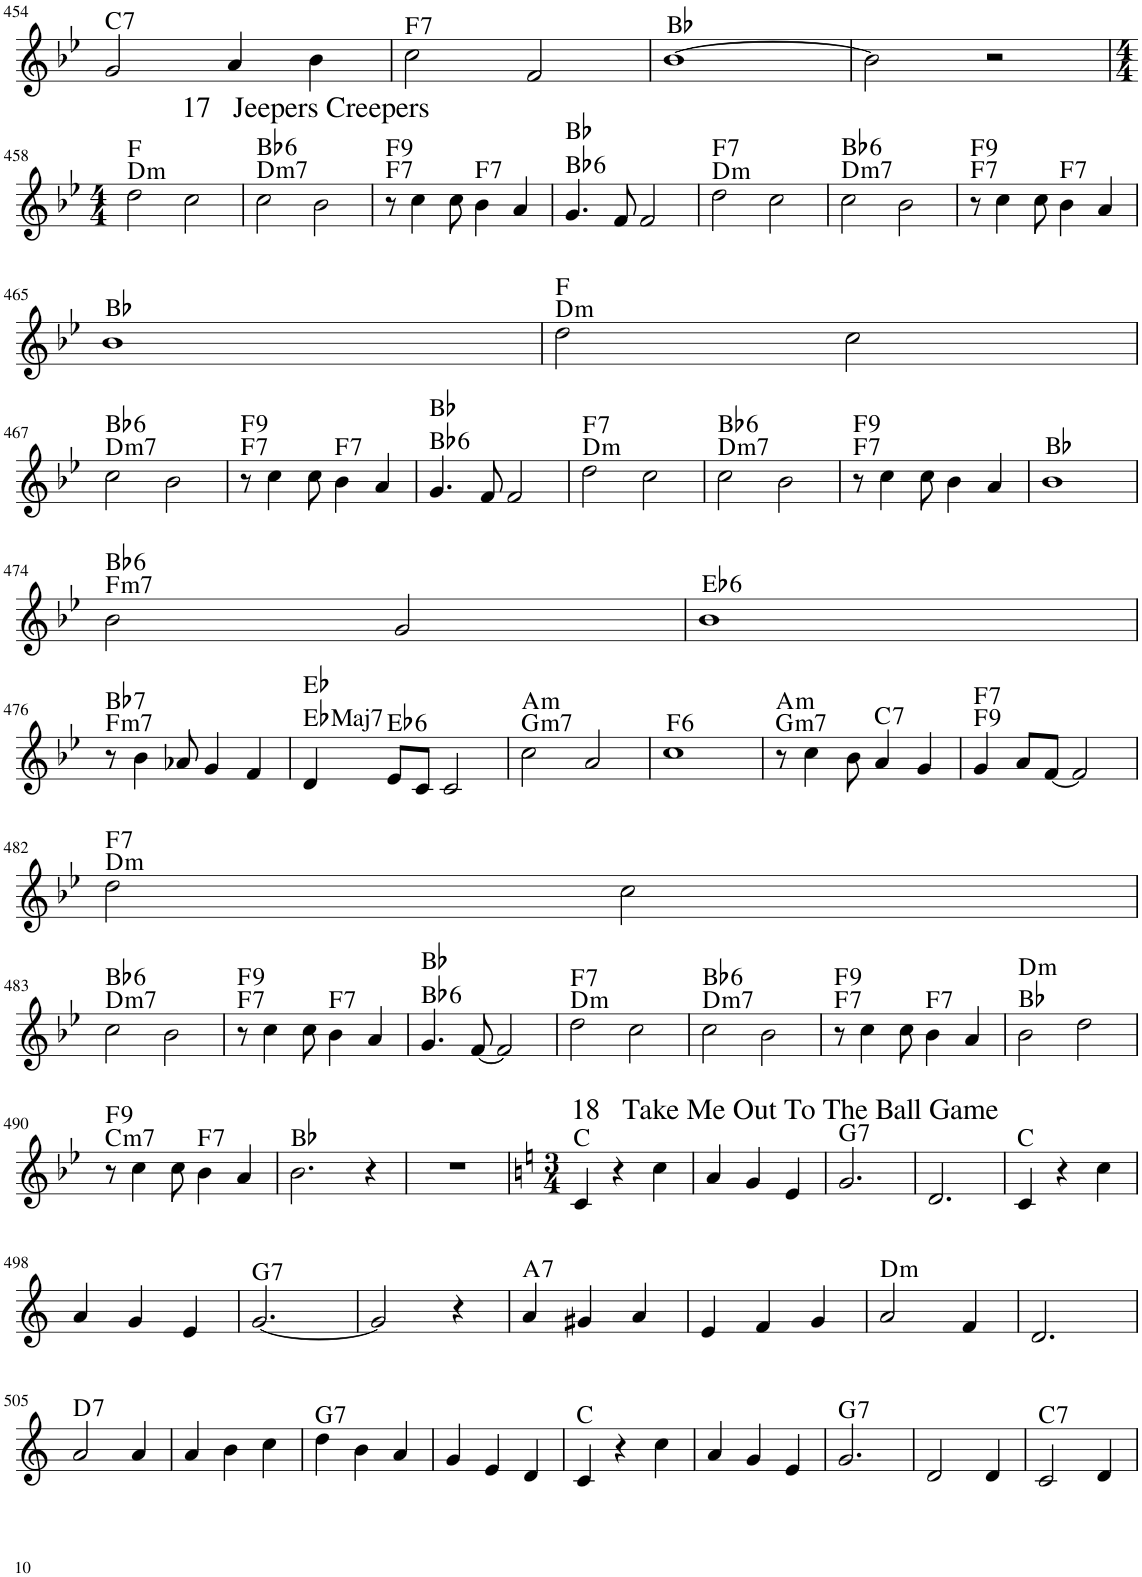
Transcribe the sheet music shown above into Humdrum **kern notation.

**kern	**harte
*part1	*part1
*staff1	*
*I"Electric Piano	*
*I'E.Pno	*
!!LO:PB:g=z
*clefG2	*
*k[b-e-]	*
*M4/4	*
=454	=454
!	!LO:H:kt=7
2g/	C:7
4a/	.
4b-\	.
=455	=455
!	!LO:H:kt=7
2cc\	F:7
2f/	.
=456	=456
[1b-	Bb:maj
=457	=457
2b-\]	.
2r	.
!!LO:LB:g=z
=458	=458
*M4/4	*
!	!LO:H:n=1:kt=m
2dd\	D:min F:maj
!LO:TX:a:t=17   Jeepers Creepers	!
2cc\	.
=459	=459
!	!LO:H:n=1:kt=m7
!	!LO:H:n=2:kt=6
2cc\	D:min7 Bb:maj6
2b-\	.
=460	=460
!	!LO:H:n=1:kt=7
!	!LO:H:n=2:kt=9
8r	F:7 F:9
4cc\	.
8cc\	.
!	!LO:H:kt=7
4b-\	F:7
4a/	.
=461	=461
!	!LO:H:n=1:kt=6
4.g/	Bb:maj6 Bb:maj
8f/	.
2f/	.
=462	=462
!	!LO:H:n=1:kt=m
!	!LO:H:n=2:kt=7
2dd\	D:min F:7
2cc\	.
=463	=463
!	!LO:H:n=1:kt=m7
!	!LO:H:n=2:kt=6
2cc\	D:min7 Bb:maj6
2b-\	.
=464	=464
!	!LO:H:n=1:kt=7
!	!LO:H:n=2:kt=9
8r	F:7 F:9
4cc\	.
8cc\	.
!	!LO:H:kt=7
4b-\	F:7
4a/	.
!!LO:LB:g=z
=465	=465
1b-	Bb:maj
=466	=466
!	!LO:H:n=1:kt=m
2dd\	D:min F:maj
2cc\	.
!!LO:LB:g=z
=467	=467
!	!LO:H:n=1:kt=m7
!	!LO:H:n=2:kt=6
2cc\	D:min7 Bb:maj6
2b-\	.
=468	=468
!	!LO:H:n=1:kt=7
!	!LO:H:n=2:kt=9
8r	F:7 F:9
4cc\	.
8cc\	.
!	!LO:H:kt=7
4b-\	F:7
4a/	.
=469	=469
!	!LO:H:n=1:kt=6
4.g/	Bb:maj6 Bb:maj
8f/	.
2f/	.
=470	=470
!	!LO:H:n=1:kt=m
!	!LO:H:n=2:kt=7
2dd\	D:min F:7
2cc\	.
=471	=471
!	!LO:H:n=1:kt=m7
!	!LO:H:n=2:kt=6
2cc\	D:min7 Bb:maj6
2b-\	.
=472	=472
!	!LO:H:n=1:kt=7
!	!LO:H:n=2:kt=9
8r	F:7 F:9
4cc\	.
8cc\	.
4b-\	.
4a/	.
=473	=473
1b-	Bb:maj
!!LO:LB:g=z
=474	=474
!	!LO:H:n=1:kt=m7
!	!LO:H:n=2:kt=6
2b-\	F:min7 Bb:maj6
2g/	.
=475	=475
!	!LO:H:kt=6
1b-	Eb:maj6
!!LO:LB:g=z
=476	=476
!	!LO:H:n=1:kt=m7
!	!LO:H:n=2:kt=7
8r	F:min7 Bb:7
4b-\	.
8a-X/	.
4g/	.
4f/	.
=477	=477
!	!LO:H:n=1:kt=Maj7
4d/	Eb:maj7 Eb:maj
!	!LO:H:kt=6
8e-/L	Eb:maj6
8c/J	.
2c/	.
=478	=478
!	!LO:H:n=1:kt=m7
!	!LO:H:n=2:kt=m
2cc\	G:min7 A:min
2a/	.
=479	=479
!	!LO:H:kt=6
1cc	F:maj6
=480	=480
!	!LO:H:n=1:kt=m7
!	!LO:H:n=2:kt=m
8r	G:min7 A:min
4cc\	.
8b-\	.
!	!LO:H:kt=7
4a/	C:7
4g/	.
=481	=481
!	!LO:H:n=1:kt=9
!	!LO:H:n=2:kt=7
4g/	F:9 F:7
8a/L	.
[8f/J	.
2f/]	.
!!LO:LB:g=z
=482	=482
!	!LO:H:n=1:kt=m
!	!LO:H:n=2:kt=7
2dd\	D:min F:7
2cc\	.
!!LO:LB:g=z
=483	=483
!	!LO:H:n=1:kt=m7
!	!LO:H:n=2:kt=6
2cc\	D:min7 Bb:maj6
2b-\	.
=484	=484
!	!LO:H:n=1:kt=7
!	!LO:H:n=2:kt=9
8r	F:7 F:9
4cc\	.
8cc\	.
!	!LO:H:kt=7
4b-\	F:7
4a/	.
=485	=485
!	!LO:H:n=1:kt=6
4.g/	Bb:maj6 Bb:maj
[8f/	.
2f/]	.
=486	=486
!	!LO:H:n=1:kt=m
!	!LO:H:n=2:kt=7
2dd\	D:min F:7
2cc\	.
=487	=487
!	!LO:H:n=1:kt=m7
!	!LO:H:n=2:kt=6
2cc\	D:min7 Bb:maj6
2b-\	.
=488	=488
!	!LO:H:n=1:kt=7
!	!LO:H:n=2:kt=9
8r	F:7 F:9
4cc\	.
8cc\	.
!	!LO:H:kt=7
4b-\	F:7
4a/	.
=489	=489
!	!LO:H:n=2:kt=m
2b-\	Bb:maj D:min
2dd\	.
!!LO:LB:g=z
=490	=490
!	!LO:H:n=1:kt=m7
!	!LO:H:n=2:kt=9
8r	C:min7 F:9
4cc\	.
8cc\	.
!	!LO:H:kt=7
4b-\	F:7
4a/	.
=491	=491
2.b-\	Bb:maj
4r	.
=492	=492
1r	.
=493	=493
*k[]	*
*M3/4	*
!LO:TX:a:t=18   Take Me Out To The Ball Game	!
4c/	C:maj
4r	.
4cc\	.
=494	=494
4a/	.
4g/	.
4e/	.
=495	=495
!	!LO:H:kt=7
2.g/	G:7
=496	=496
2.d/	.
=497	=497
4c/	C:maj
4r	.
4cc\	.
!!LO:LB:g=z
=498	=498
4a/	.
4g/	.
4e/	.
=499	=499
!	!LO:H:kt=7
[2.g/	G:7
=500	=500
2g/]	.
4r	.
=501	=501
!	!LO:H:kt=7
4a/	A:7
4g#X/	.
4a/	.
=502	=502
4e/	.
4f/	.
4g/	.
=503	=503
!	!LO:H:kt=m
2a/	D:min
4f/	.
=504	=504
2.d/	.
!!LO:LB:g=z
=505	=505
!	!LO:H:kt=7
2a/	D:7
4a/	.
=506	=506
4a/	.
4b\	.
4cc\	.
=507	=507
!	!LO:H:kt=7
4dd\	G:7
4b\	.
4a/	.
=508	=508
4g/	.
4e/	.
4d/	.
=509	=509
4c/	C:maj
4r	.
4cc\	.
=510	=510
4a/	.
4g/	.
4e/	.
=511	=511
!	!LO:H:kt=7
2.g/	G:7
=512	=512
2d/	.
4d/	.
=513	=513
!	!LO:H:kt=7
2c/	C:7
4d/	.
=	=
*-	*-
